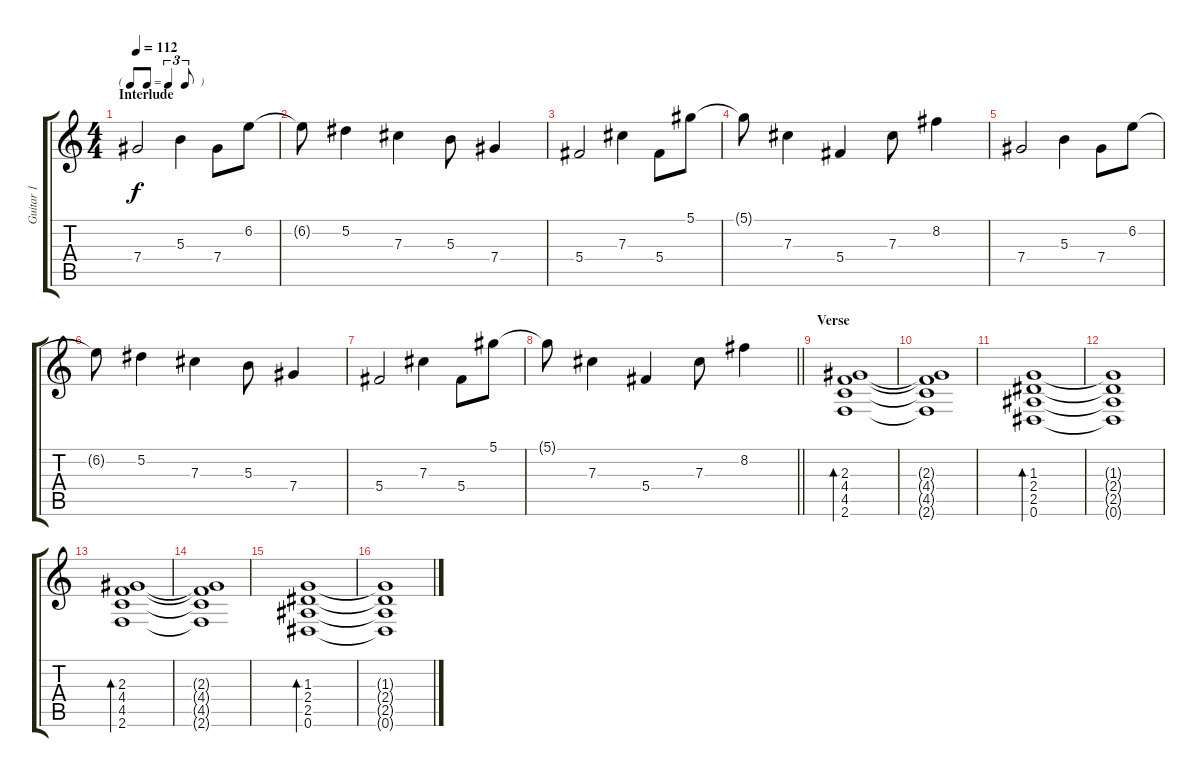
\track ("Guitar 1" "Guitar 1") {instrument electricguitarclean}
\staff {score tabs}
\tuning (Eb4 Bb3 Gb3 Db3 Ab2 Eb2) {hide}
\ts (4 4)
\tf triplet8th
\section ("" "Interlude")
\tempo 112
\clef g2
\ks c
7.4.2{dy f} 5.3.4 7.4.8 6.2.8 |
6.2{t}.8 5.2.4 7.3.4 5.3.8 7.4.4 |
5.4.2 7.3.4 5.4.8 5.1.8 |
5.1{t}.8 7.3.4 5.4.4 7.3.8 8.2.4 |
7.4.2 5.3.4 7.4.8 6.2.8 |
6.2{t}.8 5.2.4 7.3.4 5.3.8 7.4.4 |
5.4.2 7.3.4 5.4.8 5.1.8 |
\barLineRight lightlight
5.1{t}.8 7.3.4 5.4.4 7.3.8 8.2.4 |
\section ("" "Verse")
(2.3 4.4 4.5 2.6).1{bd 240} |
(2.3{t} 4.4{t} 4.5{t} 2.6{t}).1 |
(1.3 2.4 2.5 0.6).1{bd 240} |
(1.3{t} 2.4{t} 2.5{t} 0.6{t}).1 |
(2.3 4.4 4.5 2.6).1{bd 240} |
(2.3{t} 4.4{t} 4.5{t} 2.6{t}).1 |
(1.3 2.4 2.5 0.6).1{bd 240} |
(1.3{t} 2.4{t} 2.5{t} 0.6{t}).1
